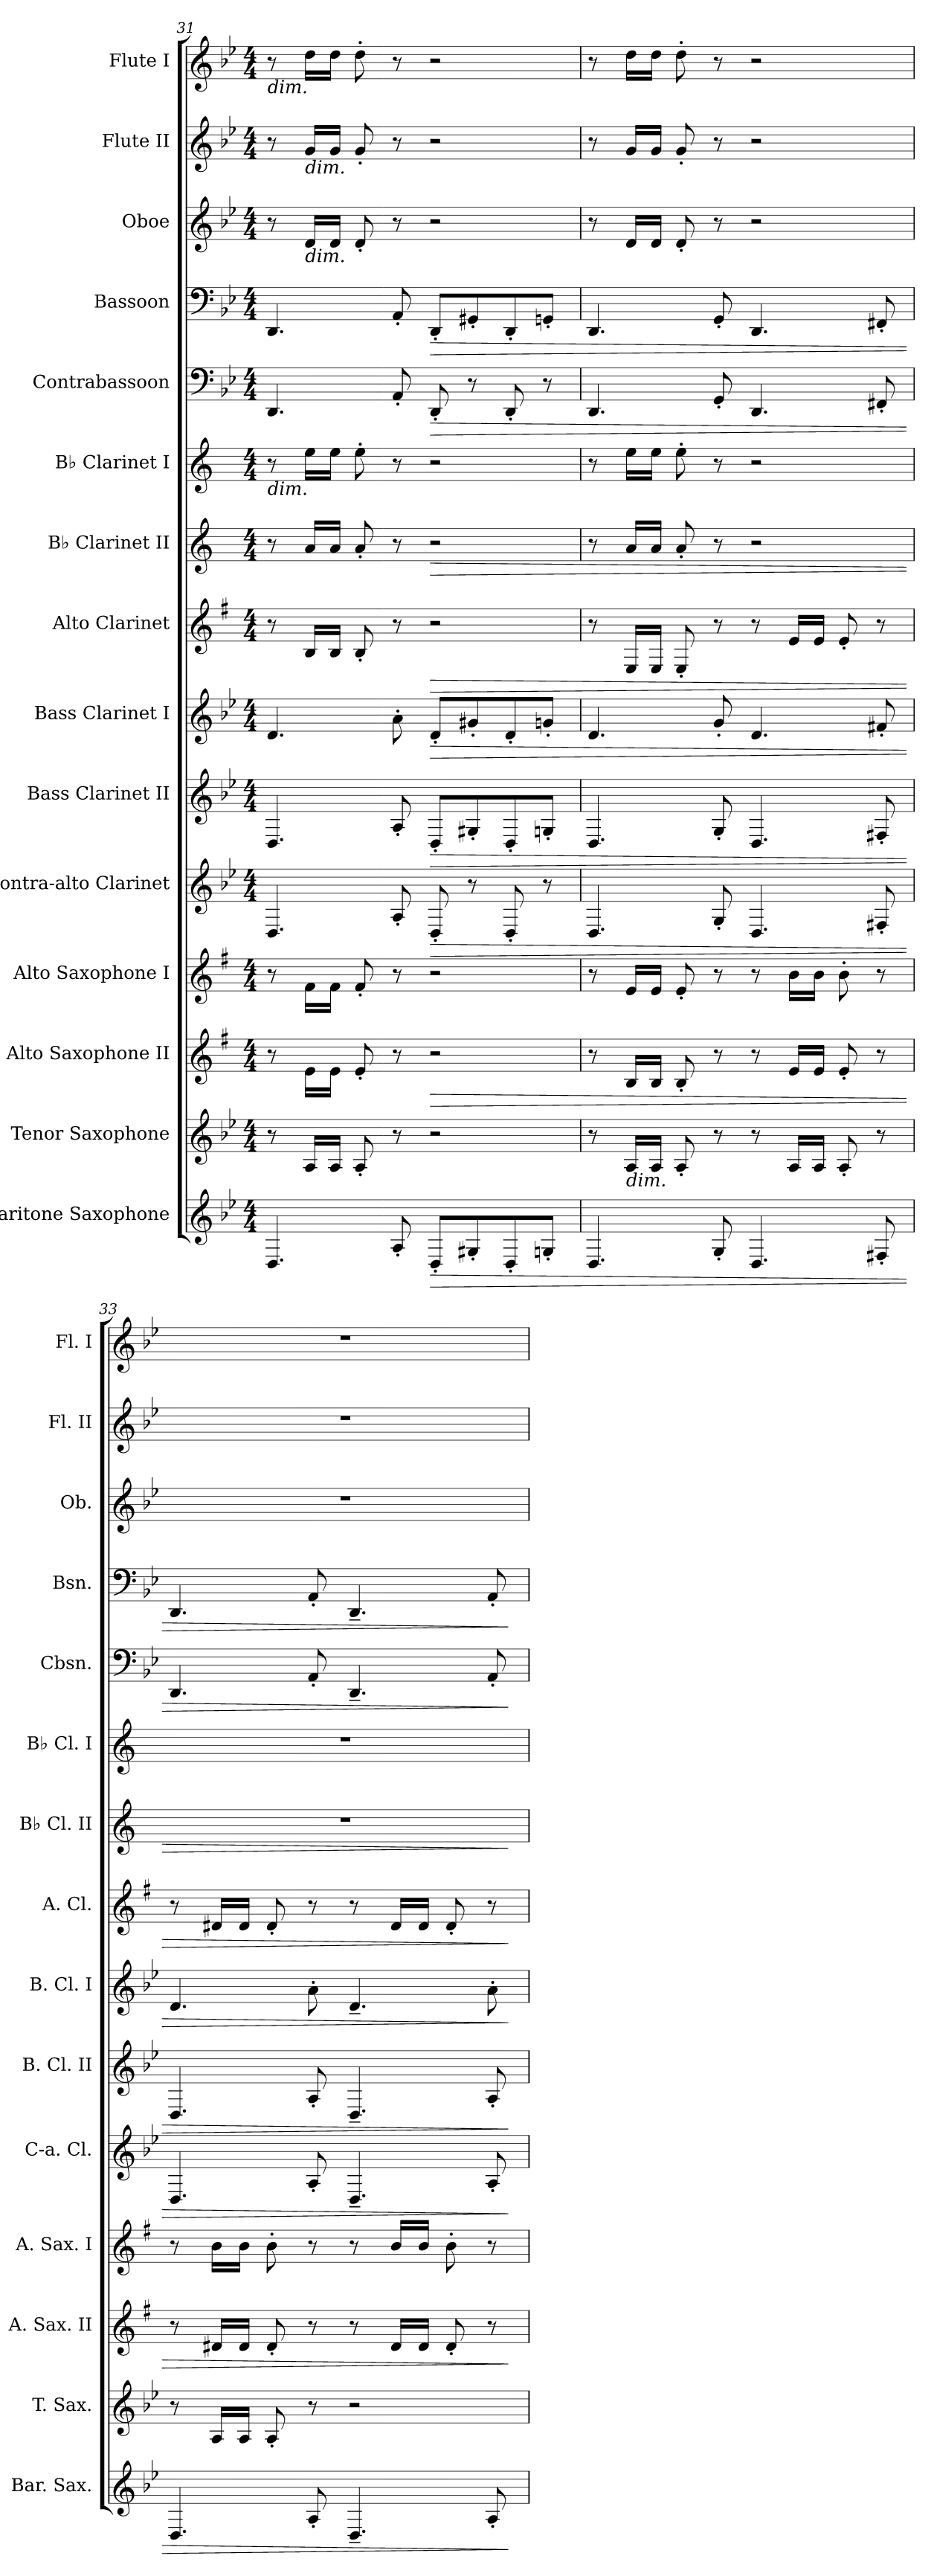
**kern	**dynam	**kern	**kern	**dynam	**kern	**kern	**dynam	**kern	**dynam	**kern	**dynam	**kern	**dynam	**kern	**dynam	**kern	**kern	**dynam	**kern	**dynam	**kern	**kern	**kern
*part15	*part15	*part14	*part13	*part13	*part12	*part11	*part11	*part10	*part10	*part9	*part9	*part8	*part8	*part7	*part7	*part6	*part5	*part5	*part4	*part4	*part3	*part2	*part1
*staff15	*staff15	*staff14	*staff13	*staff13	*staff12	*staff11	*staff11	*staff10	*staff10	*staff9	*staff9	*staff8	*staff8	*staff7	*staff7	*staff6	*staff5	*staff5	*staff4	*staff4	*staff3	*staff2	*staff1
*I"Baritone Saxophone	*	*I"Tenor Saxophone	*I"Alto Saxophone II	*	*I"Alto Saxophone I	*I"Contra-alto Clarinet	*	*I"Bass Clarinet II	*	*I"Bass Clarinet I	*	*I"Alto Clarinet	*	*I"B♭ Clarinet II	*	*I"B♭ Clarinet I	*I"Contrabassoon	*	*I"Bassoon	*	*I"Oboe	*I"Flute II	*I"Flute I
*I'Bar. Sax.	*	*I'T. Sax.	*I'A. Sax. II	*	*I'A. Sax. I	*I'C-a. Cl.	*	*I'B. Cl. II	*	*I'B. Cl. I	*	*I'A. Cl.	*	*I'B♭ Cl. II	*	*I'B♭ Cl. I	*I'Cbsn.	*	*I'Bsn.	*	*I'Ob.	*I'Fl. II	*I'Fl. I
!!LO:PB:g=z
*clefG2	*	*clefG2	*clefG2	*	*clefG2	*clefG2	*	*clefG2	*	*clefG2	*	*clefG2	*	*clefG2	*	*clefG2	*clefF4	*	*clefF4	*	*clefG2	*clefG2	*clefG2
*ITrd12c21	*	*ITrd8c14	*ITrd5c9	*	*ITrd5c9	*ITrd12c21	*	*ITrd8c14	*	*ITrd8c14	*	*ITrd5c9	*	*ITrd1c2	*	*ITrd1c2	*ITrd7c12	*	*	*	*	*	*
*k[b-e-]	*	*k[b-e-]	*k[b-e-]	*	*k[b-e-]	*k[b-e-]	*	*k[b-e-]	*	*k[b-e-]	*	*k[b-e-]	*	*k[b-e-]	*	*k[b-e-]	*k[b-e-]	*	*k[b-e-]	*	*k[b-e-]	*k[b-e-]	*k[b-e-]
*M4/4	*	*M4/4	*M4/4	*	*M4/4	*M4/4	*	*M4/4	*	*M4/4	*	*M4/4	*	*M4/4	*	*M4/4	*M4/4	*	*M4/4	*	*M4/4	*M4/4	*M4/4
=31	=31	=31	=31	=31	=31	=31	=31	=31	=31	=31	=31	=31	=31	=31	=31	=31	=31	=31	=31	=31	=31	=31	=31
!	!	!	!	!	!	!	!	!	!	!	!	!	!	!	!	!	!	!	!	!	!	!	!LO:TX:b:i:t=dim.
!	!	!	!	!	!	!	!	!	!	!	!	!	!	!	!	!LO:TX:b:i:t=dim.	!	!	!	!	!	!	!
4.DD/	.	8r	8r	.	8r	4.DD/	.	4.DD/	.	4.D/	.	8r	.	8r	.	8r	4.DDD/	.	4.DD/	.	8r	8r	8r
!	!	!	!	!	!	!	!	!	!	!	!	!	!	!	!	!	!	!	!	!	!	!LO:TX:b:i:t=dim.	!
!	!	!	!	!	!	!	!	!	!	!	!	!	!	!	!	!	!	!	!	!	!LO:TX:b:i:t=dim.	!	!
.	.	16AA/LL	16G\LL	.	16A\LL	.	.	.	.	.	.	16D/LL	.	16g/LL	.	16dd\LL	.	.	.	.	16d/LL	16g/LL	16dd\LL
.	.	16AA/JJ	16G\JJ	.	16A\JJ	.	.	.	.	.	.	16D/JJ	.	16g/JJ	.	16dd\JJ	.	.	.	.	16d/JJ	16g/JJ	16dd\JJ
.	.	8AA'/	8G'/	.	8A'/	.	.	.	.	.	.	8D'/	.	8g'/	.	8dd'\	.	.	.	.	8d'/	8g'/	8dd'\
8AA'/	.	8r	8r	.	8r	8AA'/	.	8AA'/	.	8A'\	.	8r	.	8r	.	8r	8AAA'/	.	8AA'/	.	8r	8r	8r
!	!LO:HP:b	!	!	!LO:HP:b	!	!	!LO:HP:b	!	!LO:HP:b	!	!LO:HP:b	!	!LO:HP:b	!	!LO:HP:b	!	!	!LO:HP:b	!	!LO:HP:b	!	!	!
8DD'/L	>	2r	2r	>	2r	8DD'/	>	8DD'/L	>	8D'/L	>	2r	>	2r	>	2r	8DDD'/	>	8DD'/L	>	2r	2r	2r
8GG#X'/	.	.	.	.	.	8r	.	8GG#X'/	.	8G#X'/	.	.	.	.	.	.	8r	.	8GG#X'/	.	.	.	.
8DD'/	.	.	.	.	.	8DD'/	.	8DD'/	.	8D'/	.	.	.	.	.	.	8DDD'/	.	8DD'/	.	.	.	.
8GGn'/J	.	.	.	.	.	8r	.	8GGn'/J	.	8Gn'/J	.	.	.	.	.	.	8r	.	8GGn'/J	.	.	.	.
=32	=32	=32	=32	=32	=32	=32	=32	=32	=32	=32	=32	=32	=32	=32	=32	=32	=32	=32	=32	=32	=32	=32	=32
4.DD/	.	8r	8r	.	8r	4.DD/	.	4.DD/	.	4.D/	.	8r	.	8r	.	8r	4.DDD/	.	4.DD/	.	8r	8r	8r
!	!	!LO:TX:b:i:t=dim.	!	!	!	!	!	!	!	!	!	!	!	!	!	!	!	!	!	!	!	!	!
.	.	16AA/LL	16D/LL	.	16G/LL	.	.	.	.	.	.	16GG/LL	.	16g/LL	.	16dd\LL	.	.	.	.	16d/LL	16g/LL	16dd\LL
.	.	16AA/JJ	16D/JJ	.	16G/JJ	.	.	.	.	.	.	16GG/JJ	.	16g/JJ	.	16dd\JJ	.	.	.	.	16d/JJ	16g/JJ	16dd\JJ
.	.	8AA'/	8D'/	.	8G'/	.	.	.	.	.	.	8GG'/	.	8g'/	.	8dd'\	.	.	.	.	8d'/	8g'/	8dd'\
8GG'/	.	8r	8r	.	8r	8GG'/	.	8GG'/	.	8G'/	.	8r	.	8r	.	8r	8GGG'/	.	8GG'/	.	8r	8r	8r
4.DD/	.	8r	8r	.	8r	4.DD/	.	4.DD/	.	4.D/	.	8r	.	2r	.	2r	4.DDD/	.	4.DD/	.	2r	2r	2r
.	.	16AA/LL	16G/LL	.	16d\LL	.	.	.	.	.	.	16G/LL	.	.	.	.	.	.	.	.	.	.	.
.	.	16AA/JJ	16G/JJ	.	16d\JJ	.	.	.	.	.	.	16G/JJ	.	.	.	.	.	.	.	.	.	.	.
.	.	8AA'/	8G'/	.	8d'\	.	.	.	.	.	.	8G'/	.	.	.	.	.	.	.	.	.	.	.
8FF#X'/	.	8r	8r	.	8r	8FF#X'/	.	8FF#X'/	.	8F#X'/	.	8r	.	.	.	.	8FFF#X'/	.	8FF#X'/	.	.	.	.
=33	=33	=33	=33	=33	=33	=33	=33	=33	=33	=33	=33	=33	=33	=33	=33	=33	=33	=33	=33	=33	=33	=33	=33
4.DD/	.	8r	8r	.	8r	4.DD/	.	4.DD/	.	4.D/	.	8r	.	1r	.	1r	4.DDD/	.	4.DD/	.	1r	1r	1r
.	.	16AA/LL	16F#X/LL	.	16d\LL	.	.	.	.	.	.	16F#X/LL	.	.	.	.	.	.	.	.	.	.	.
.	.	16AA/JJ	16F#/JJ	.	16d\JJ	.	.	.	.	.	.	16F#/JJ	.	.	.	.	.	.	.	.	.	.	.
.	.	8AA'/	8F#'/	.	8d'\	.	.	.	.	.	.	8F#'/	.	.	.	.	.	.	.	.	.	.	.
8AA'/	.	8r	8r	.	8r	8AA'/	.	8AA'/	.	8A'\	.	8r	.	.	.	.	8AAA'/	.	8AA'/	.	.	.	.
4.DD~/	.	2r	8r	.	8r	4.DD~/	.	4.DD~/	.	4.D~/	.	8r	.	.	.	.	4.DDD~/	.	4.DD~/	.	.	.	.
.	.	.	16F#/LL	.	16d/LL	.	.	.	.	.	.	16F#/LL	.	.	.	.	.	.	.	.	.	.	.
.	.	.	16F#/JJ	.	16d/JJ	.	.	.	.	.	.	16F#/JJ	.	.	.	.	.	.	.	.	.	.	.
.	.	.	8F#'/	.	8d'\	.	.	.	.	.	.	8F#'/	.	.	.	.	.	.	.	.	.	.	.
8AA'/	.	.	8r	.	8r	8AA'/	.	8AA'/	.	8A'\	.	8r	.	.	.	.	8AAA'/	.	8AA'/	.	.	.	.
.	]	.	.	]	.	.	]	.	]	.	]	.	]	.	]	.	.	]	.	]	.	.	.
=	=	=	=	=	=	=	=	=	=	=	=	=	=	=	=	=	=	=	=	=	=	=	=
*-	*-	*-	*-	*-	*-	*-	*-	*-	*-	*-	*-	*-	*-	*-	*-	*-	*-	*-	*-	*-	*-	*-	*-
